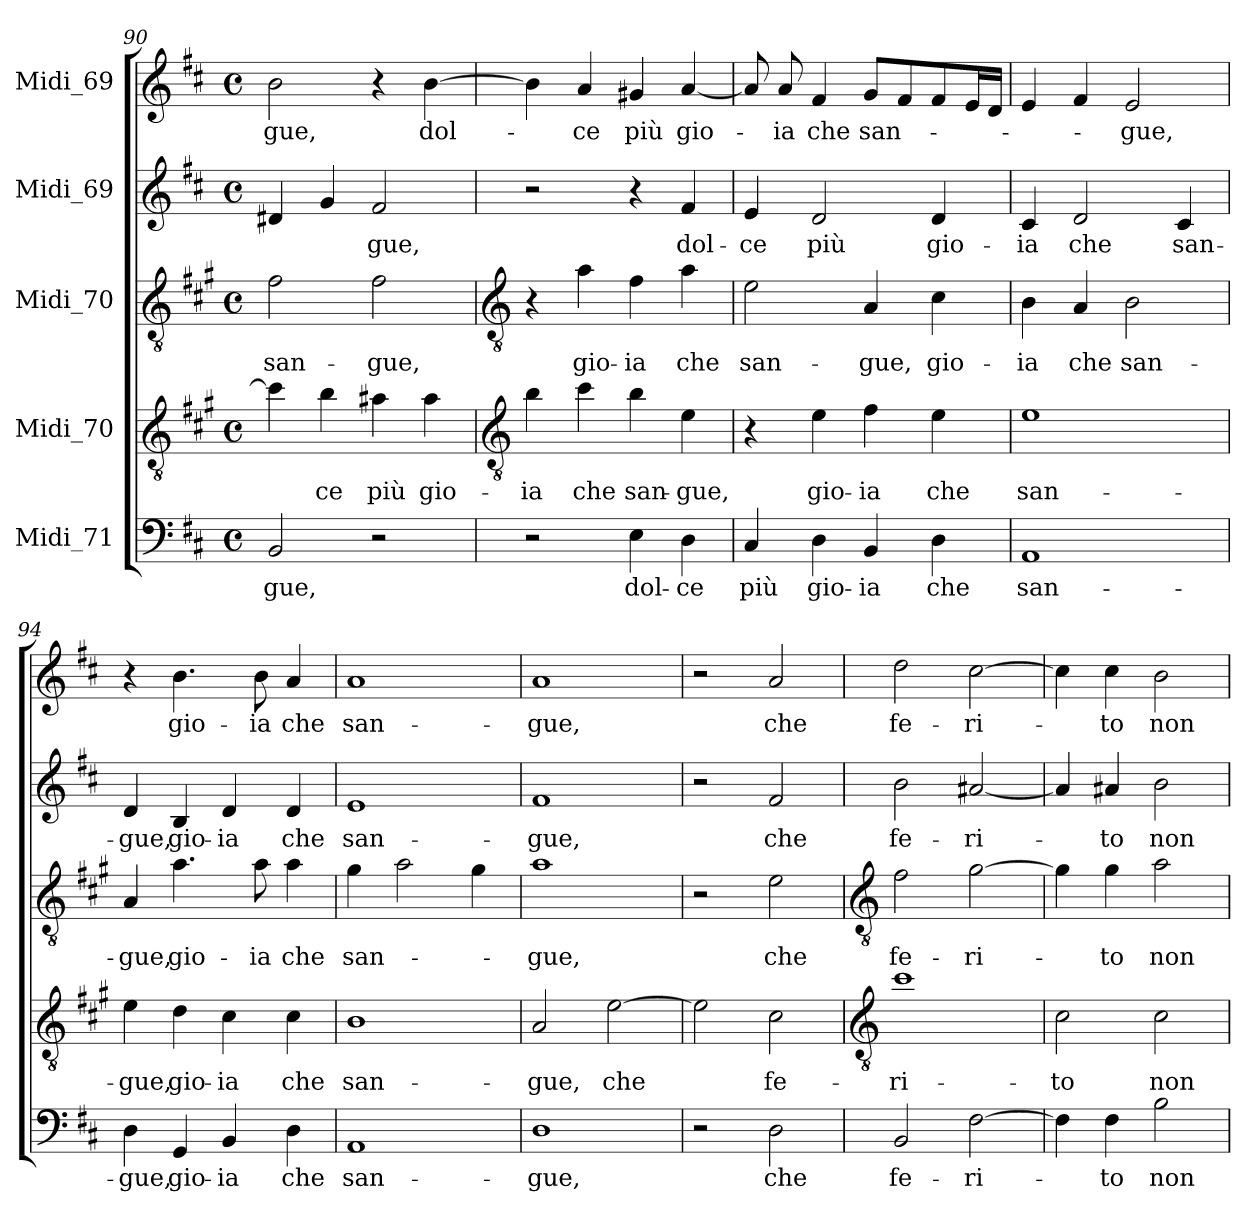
**kern	**text	**kern	**text	**kern	**text	**kern	**text	**kern	**text
*part5	*part5	*part4	*part4	*part3	*part3	*part2	*part2	*part1	*part1
*staff5	*staff5	*staff4	*staff4	*staff3	*staff3	*staff2	*staff2	*staff1	*staff1
*I"Midi_71	*	*I"Midi_70	*	*I"Midi_70	*	*I"Midi_69	*	*I"Midi_69	*
*clefF4	*	*clefGv2	*	*clefGv2	*	*clefG2	*	*clefG2	*
*	*	*ITrd4c7	*	*ITrd4c7	*	*	*	*	*
*k[f#c#]	*	*k[f#c#]	*	*k[f#c#]	*	*k[f#c#]	*	*k[f#c#]	*
*D:	*	*D:	*	*D:	*	*D:	*	*D:	*
*M4/4	*	*M4/4	*	*M4/4	*	*M4/4	*	*M4/4	*
*met(c)	*	*met(c)	*	*met(c)	*	*met(c)	*	*met(c)	*
=90	=90	=90	=90	=90	=90	=90	=90	=90	=90
!	!LO:LY:b	!	!	!	!LO:LY:b	!	!	!	!LO:LY:b
2BB	-gue,	4f#]	.	2B	san-	4d#X	.	2b	-gue,
!	!	!	!LO:LY:b	!	!	!	!	!	!
.	.	4e	-ce	.	.	4g	.	.	.
!	!	!	!LO:LY:b	!	!LO:LY:b	!	!LO:LY:b	!	!
2r	.	4d#X	più	2B	-gue,	2f#	-gue,	4r	.
!	!	!	!LO:LY:b	!	!	!	!	!	!LO:LY:b
.	.	4d#	gio-	.	.	.	.	[4b	dol-
!!LO:LB:g=z
=91	=91	=91	=91	=91	=91	=91	=91	=91	=91
*	*	*clefGv2	*	*clefGv2	*	*	*	*	*
!	!	!	!LO:LY:b	!	!	!	!	!	!
2r	.	4e	-ia	4r	.	2r	.	4b]	.
!	!	!	!LO:LY:b	!	!LO:LY:b	!	!	!	!LO:LY:b
.	.	4f#	che	4d	gio-	.	.	4a	-ce
!	!LO:LY:b	!	!LO:LY:b	!	!LO:LY:b	!	!	!	!LO:LY:b
4E	dol-	4e	san-	4B	-ia	4r	.	4g#X	più
!	!LO:LY:b	!	!LO:LY:b	!	!LO:LY:b	!	!LO:LY:b	!	!LO:LY:b
4D	-ce	4A	-gue,	4d	che	4f#	dol-	[4a	gio-
=92	=92	=92	=92	=92	=92	=92	=92	=92	=92
!	!LO:LY:b	!	!	!	!LO:LY:b	!	!LO:LY:b	!	!
4C#	più	4r	.	2A	san-	4e	-ce	8a]	.
!	!	!	!	!	!	!	!	!	!LO:LY:b
.	.	.	.	.	.	.	.	8a	-ia
!	!LO:LY:b	!	!LO:LY:b	!	!	!	!LO:LY:b	!	!LO:LY:b
4D	gio-	4A	gio-	.	.	2d	più	4f#	che
!	!LO:LY:b	!	!LO:LY:b	!	!LO:LY:b	!	!	!	!LO:LY:b
4BB	-ia	4B	-ia	4D	-gue,	.	.	8gL	san-
.	.	.	.	.	.	.	.	8f#	.
!	!LO:LY:b	!	!LO:LY:b	!	!LO:LY:b	!	!LO:LY:b	!	!
4D	che	4A	che	4F#	gio-	4d	gio-	8f#	.
.	.	.	.	.	.	.	.	16eL	.
.	.	.	.	.	.	.	.	16dJJ	.
=93	=93	=93	=93	=93	=93	=93	=93	=93	=93
!	!LO:LY:b	!	!LO:LY:b	!	!LO:LY:b	!	!LO:LY:b	!	!
1AA	san-	1A	san-	4E	-ia	4c#	-ia	4e	.
!	!	!	!	!	!LO:LY:b	!	!LO:LY:b	!	!
.	.	.	.	4D	che	2d	che	4f#	.
!	!	!	!	!	!LO:LY:b	!	!	!	!LO:LY:b
.	.	.	.	2E	san-	.	.	2e	-gue,
!	!	!	!	!	!	!	!LO:LY:b	!	!
.	.	.	.	.	.	4c#	san-	.	.
=94	=94	=94	=94	=94	=94	=94	=94	=94	=94
!	!LO:LY:b	!	!LO:LY:b	!	!LO:LY:b	!	!LO:LY:b	!	!
4D	-gue,	4A	-gue,	4D	-gue,	4d	-gue,	4r	.
!	!LO:LY:b	!	!LO:LY:b	!	!LO:LY:b	!	!LO:LY:b	!	!LO:LY:b
4GG	gio-	4G	gio-	4.d	gio-	4B	gio-	4.b	gio-
!	!LO:LY:b	!	!LO:LY:b	!	!	!	!LO:LY:b	!	!
4BB	-ia	4F#	-ia	.	.	4d	-ia	.	.
!	!	!	!	!	!LO:LY:b	!	!	!	!LO:LY:b
.	.	.	.	8d	-ia	.	.	8b	-ia
!	!LO:LY:b	!	!LO:LY:b	!	!LO:LY:b	!	!LO:LY:b	!	!LO:LY:b
4D	che	4F#	che	4d	che	4d	che	4a	che
=95	=95	=95	=95	=95	=95	=95	=95	=95	=95
!	!LO:LY:b	!	!LO:LY:b	!	!LO:LY:b	!	!LO:LY:b	!	!LO:LY:b
1AA	san-	1E	san-	4c#	san-	1e	san-	1a	san-
.	.	.	.	2d	.	.	.	.	.
.	.	.	.	4c#	.	.	.	.	.
=96	=96	=96	=96	=96	=96	=96	=96	=96	=96
!	!LO:LY:b	!	!LO:LY:b	!	!LO:LY:b	!	!LO:LY:b	!	!LO:LY:b
1D	-gue,	2D	-gue,	1d	-gue,	1f#	-gue,	1a	-gue,
!	!	!	!LO:LY:b	!	!	!	!	!	!
.	.	[2A	che	.	.	.	.	.	.
=97	=97	=97	=97	=97	=97	=97	=97	=97	=97
2r	.	2A]	.	2r	.	2r	.	2r	.
!	!LO:LY:b	!	!LO:LY:b	!	!LO:LY:b	!	!LO:LY:b	!	!LO:LY:b
2D	che	2F#	fe-	2A	che	2f#	che	2a	che
!!LO:LB:g=z
=98	=98	=98	=98	=98	=98	=98	=98	=98	=98
*	*	*clefGv2	*	*clefGv2	*	*	*	*	*
!	!LO:LY:b	!	!LO:LY:b	!	!LO:LY:b	!	!LO:LY:b	!	!LO:LY:b
2BB	fe-	1f#	-ri-	2B	fe-	2b	fe-	2dd	fe-
!	!LO:LY:b	!	!	!	!LO:LY:b	!	!LO:LY:b	!	!LO:LY:b
[2F#	-ri-	.	.	[2c#	-ri-	[2a#X	-ri-	[2cc#	-ri-
=99	=99	=99	=99	=99	=99	=99	=99	=99	=99
!	!	!	!LO:LY:b	!	!	!	!	!	!
4F#]	.	2F#	-to	4c#]	.	4a#]	.	4cc#]	.
!	!LO:LY:b	!	!	!	!LO:LY:b	!	!LO:LY:b	!	!LO:LY:b
4F#	-to	.	.	4c#	-to	4a#	-to	4cc#	-to
!	!LO:LY:b	!	!LO:LY:b	!	!LO:LY:b	!	!LO:LY:b	!	!LO:LY:b
2B	non	2F#	non	2d	non	2b	non	2b	non
=	=	=	=	=	=	=	=	=	=
*-	*-	*-	*-	*-	*-	*-	*-	*-	*-
